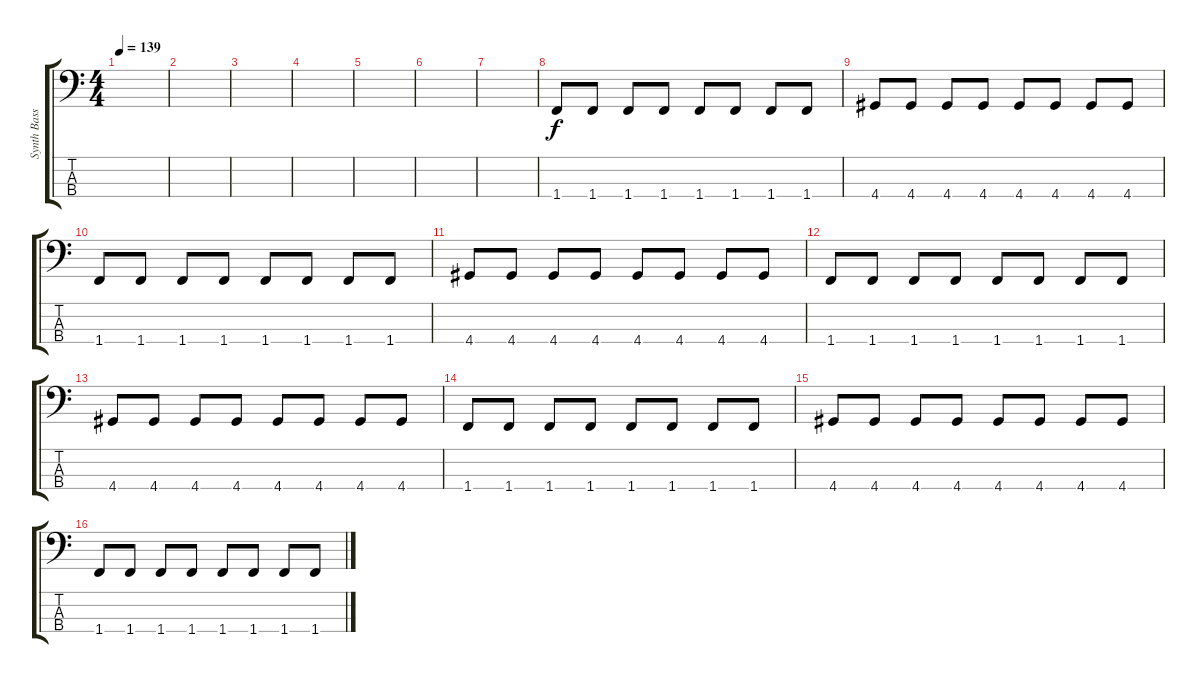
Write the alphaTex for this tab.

\track ("Synth Bass" "Synth Bass") {instrument synthbass1}
\staff {score tabs}
\tuning (G2 D2 A1 E1) {hide}
\ts (4 4)
\tempo 139
\clef f4
\ks c
|
|
|
|
|
|
|
1.4.8 1.4.8 1.4.8 1.4.8 1.4.8 1.4.8 1.4.8 1.4.8 |
4.4.8 4.4.8 4.4.8 4.4.8 4.4.8 4.4.8 4.4.8 4.4.8 |
1.4.8 1.4.8 1.4.8 1.4.8 1.4.8 1.4.8 1.4.8 1.4.8 |
4.4.8 4.4.8 4.4.8 4.4.8 4.4.8 4.4.8 4.4.8 4.4.8 |
1.4.8 1.4.8 1.4.8 1.4.8 1.4.8 1.4.8 1.4.8 1.4.8 |
4.4.8 4.4.8 4.4.8 4.4.8 4.4.8 4.4.8 4.4.8 4.4.8 |
1.4.8 1.4.8 1.4.8 1.4.8 1.4.8 1.4.8 1.4.8 1.4.8 |
4.4.8 4.4.8 4.4.8 4.4.8 4.4.8 4.4.8 4.4.8 4.4.8 |
1.4.8 1.4.8 1.4.8 1.4.8 1.4.8 1.4.8 1.4.8 1.4.8
